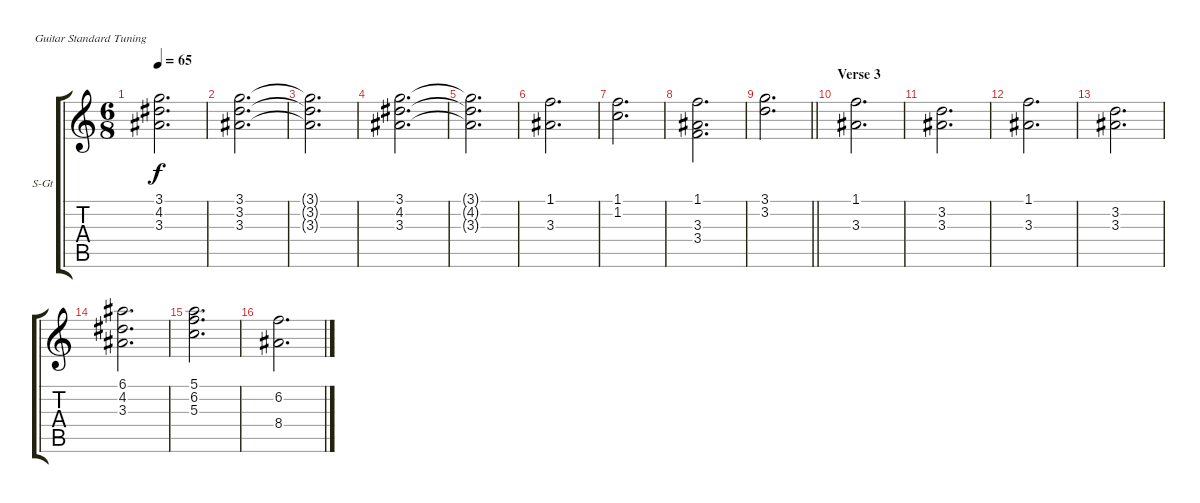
\bracketExtendMode groupsimilarinstruments
\firstSystemTrackNameOrientation horizontal
\otherSystemsTrackNameOrientation horizontal
\track ("Keys (left hand)" "S-Gt") {instrument stringensemble1}
\staff {score tabs}
\tuning (E4 B3 G3 D3 A2 E2)
\displaytranspose 12
\ts (6 8)
\tempo 65
\clef g2
\ks c
(3.1{t} 4.2{t} 3.3{t}).2{d dy f} |
(3.1 3.2 3.3).2{d} |
(3.1{t} 3.2{t} 3.3{t}).2{d} |
(3.1 4.2 3.3).2{d} |
(3.1{t} 4.2{t} 3.3{t}).2{d} |
(1.1 3.3).2{d} |
(1.1 1.2).2{d} |
(1.1 3.3 3.4).2{d} |
\barLineRight lightlight
(3.1 3.2).2{d} |
\section ("" "Verse 3")
(1.1 3.3).2{d} |
(3.2 3.3).2{d} |
(1.1 3.3).2{d} |
(3.2 3.3).2{d} |
(6.1 4.2 3.3).2{d} |
(5.1 6.2 5.3).2{d} |
(6.2 8.4).2{d}
